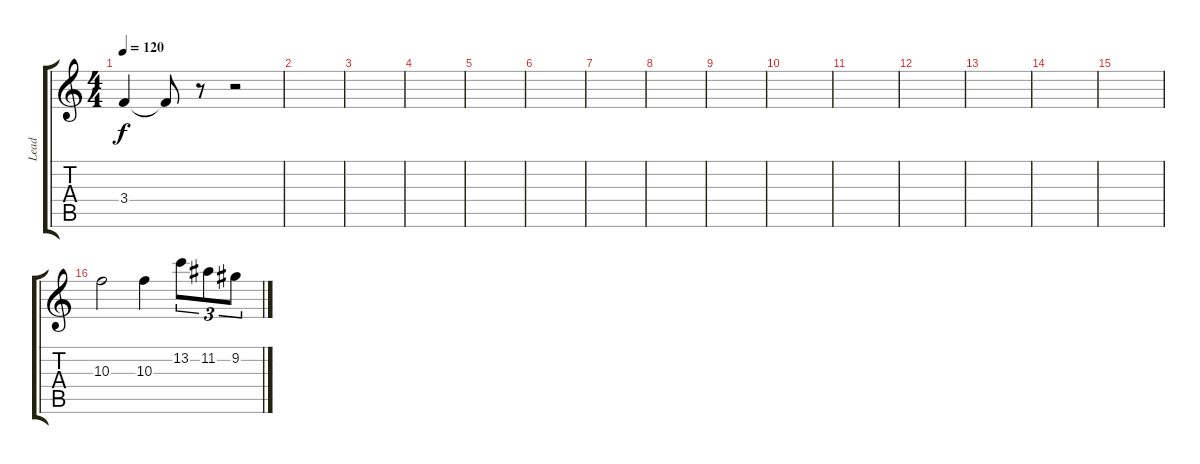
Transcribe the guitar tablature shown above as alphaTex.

\track ("Lead" "Lead") {instrument distortionguitar}
\staff {score tabs}
\tuning (E4 B3 G3 D3 A2 E2) {hide}
\ts (4 4)
\tempo 120
\clef g2
\ks c
3.4{t}.4{dy f} 3.4{t}.8 r.8 r.2 |
|
|
|
|
|
|
|
|
|
|
|
|
|
|
10.3.2 10.3.4 13.2.8{tu (3 2)} 11.2.8{tu (3 2)} 9.2.8{tu (3 2)}
